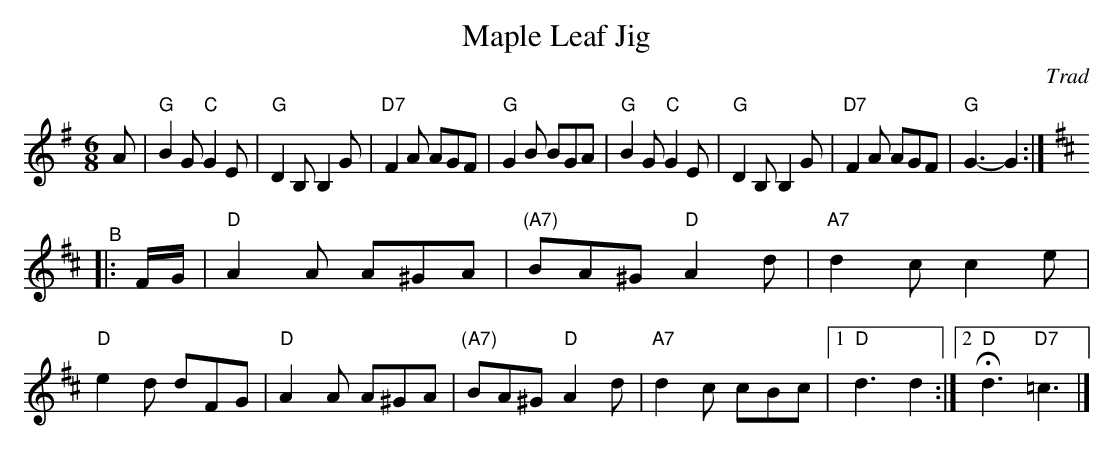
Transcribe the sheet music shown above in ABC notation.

X:1
T: Maple Leaf Jig
C: Trad
M: 6/8
L: 1/8
K: G
A \
| "G"B2G "C"G2E | "G"D2B, B,2G | "D7"F2A AGF | "G"G2B BGA \
| "G"B2G "C"G2E | "G"D2B, B,2G | "D7"F2A AGF | "G"G3- G2 :|
K: D
"^B"\
|: F/G/ |\
"D"A2A A^GA | "(A7)"BA^G "D"A2d | "A7"d2c c2e | "D"e2d dFG |\
"D"A2A A^GA | "(A7)"BA^G "D"A2d | "A7"d2c cBc |[1 "D"d3 d2 :|[2 "D"Hd3 "D7"=c3 |]
